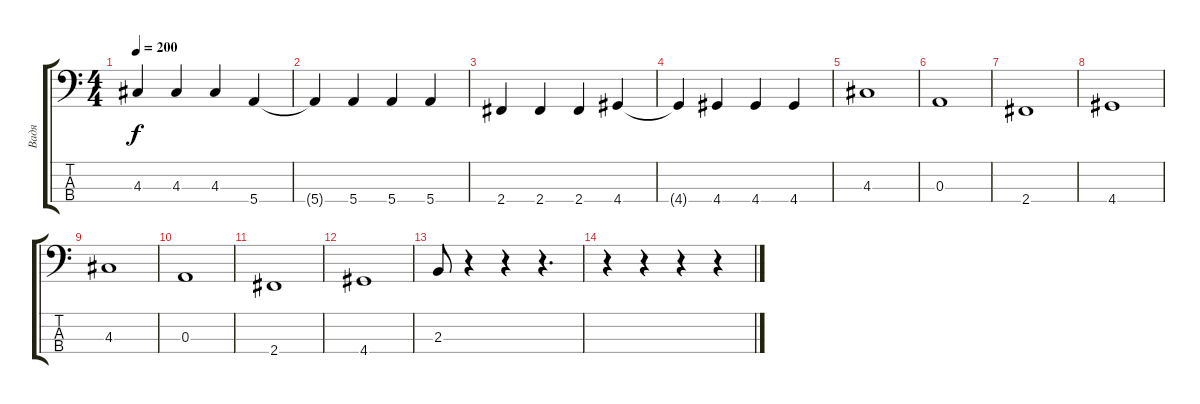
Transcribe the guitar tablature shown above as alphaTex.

\track ("Вадя" "Вадя") {instrument electricbassfinger}
\staff {score tabs}
\tuning (G2 D2 A1 E1) {hide}
\ts (4 4)
\tempo 200
\clef f4
\ks c
4.3.4{dy f} 4.3.4 4.3.4 5.4.4 |
5.4{t}.4 5.4.4 5.4.4 5.4.4 |
2.4.4 2.4.4 2.4.4 4.4.4 |
4.4{t}.4 4.4.4 4.4.4 4.4.4 |
4.3.1 |
0.3.1 |
2.4.1 |
4.4.1 |
4.3.1 |
0.3.1 |
2.4.1 |
4.4.1 |
2.3.8 r.4 r.4 r.4{d} |
r.4 r.4 r.4 r.4
